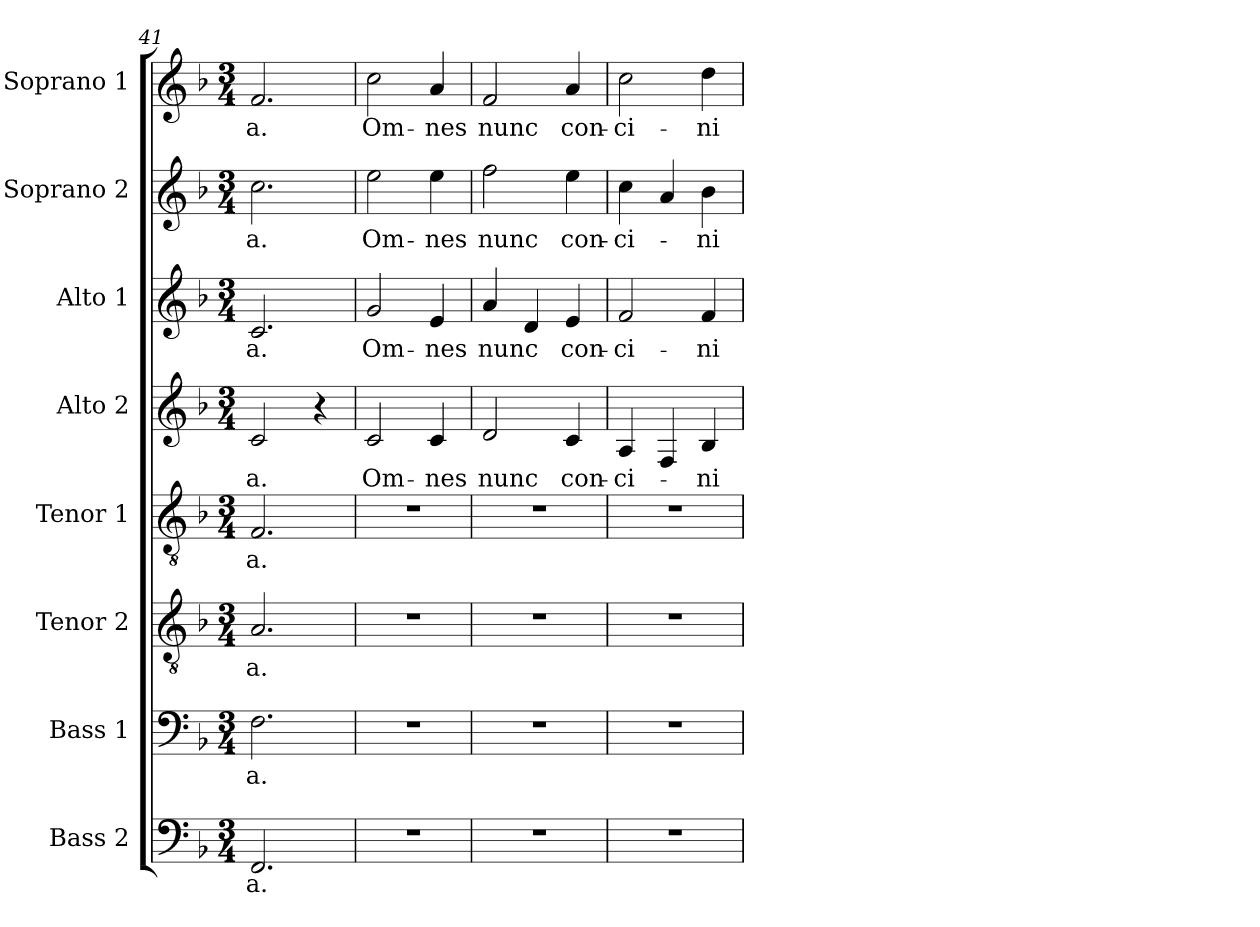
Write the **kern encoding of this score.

**kern	**text	**kern	**text	**kern	**text	**kern	**text	**kern	**text	**kern	**text	**kern	**text	**kern	**text
*part8	*part8	*part7	*part7	*part6	*part6	*part5	*part5	*part4	*part4	*part3	*part3	*part2	*part2	*part1	*part1
*staff8	*staff8	*staff7	*staff7	*staff6	*staff6	*staff5	*staff5	*staff4	*staff4	*staff3	*staff3	*staff2	*staff2	*staff1	*staff1
*I"Bass 2	*	*I"Bass 1	*	*I"Tenor 2	*	*I"Tenor 1	*	*I"Alto 2	*	*I"Alto 1	*	*I"Soprano 2	*	*I"Soprano 1	*
*I'B2	*	*I'B1	*	*I'T2	*	*I'T1	*	*I'A2	*	*I'A1	*	*I'S2	*	*I'S1	*
*clefF4	*	*clefF4	*	*clefGv2	*	*clefGv2	*	*clefG2	*	*clefG2	*	*clefG2	*	*clefG2	*
*	*	*	*	*ITrd7c12	*	*ITrd7c12	*	*	*	*	*	*	*	*	*
*k[b-]	*	*k[b-]	*	*k[b-]	*	*k[b-]	*	*k[b-]	*	*k[b-]	*	*k[b-]	*	*k[b-]	*
*F:	*	*F:	*	*F:	*	*F:	*	*F:	*	*F:	*	*F:	*	*F:	*
*M3/4	*	*M3/4	*	*M3/4	*	*M3/4	*	*M3/4	*	*M3/4	*	*M3/4	*	*M3/4	*
=41	=41	=41	=41	=41	=41	=41	=41	=41	=41	=41	=41	=41	=41	=41	=41
!	!LO:LY:b:color=#000000	!	!	!	!	!	!	!	!	!	!	!	!	!	!
!	!	!	!LO:LY:b:color=#000000	!	!	!	!	!	!	!	!	!	!	!	!
!	!	!	!	!	!LO:LY:b:color=#000000	!	!	!	!	!	!	!	!	!	!
!	!	!	!	!	!	!	!LO:LY:b:color=#000000	!	!	!	!	!	!	!	!
!	!	!	!	!	!	!	!	!	!LO:LY:b:color=#000000	!	!	!	!	!	!
!	!	!	!	!	!	!	!	!	!	!	!LO:LY:b:color=#000000	!	!	!	!
!	!	!	!	!	!	!	!	!	!	!	!	!	!LO:LY:b:color=#000000	!	!
!	!	!	!	!	!	!	!	!	!	!	!	!	!	!	!LO:LY:b:color=#000000
2.FFi/	-a.	2.Fi\	-a.	2.AAi/	-a.	2.FFi/	-a.	2ci/	-a.	2.ci/	-a.	2.cci\	-a.	2.fi/	-a.
.	.	.	.	.	.	.	.	4r	.	.	.	.	.	.	.
=42	=42	=42	=42	=42	=42	=42	=42	=42	=42	=42	=42	=42	=42	=42	=42
!LO:N:vis=1	!	!LO:N:vis=1	!	!LO:N:vis=1	!	!LO:N:vis=1	!	!	!	!	!	!	!	!	!
!	!	!	!	!	!	!	!	!	!LO:LY:b:color=#000000	!	!	!	!	!	!
!	!	!	!	!	!	!	!	!	!	!	!LO:LY:b:color=#000000	!	!	!	!
!	!	!	!	!	!	!	!	!	!	!	!	!	!LO:LY:b:color=#000000	!	!
!	!	!	!	!	!	!	!	!	!	!	!	!	!	!	!LO:LY:b:color=#000000
2.r	.	2.r	.	2.r	.	2.r	.	2ci/	Om-	2gi/	Om-	2eei\	Om-	2cci\	Om-
!	!	!	!	!	!	!	!	!	!LO:LY:b:color=#000000	!	!	!	!	!	!
!	!	!	!	!	!	!	!	!	!	!	!LO:LY:b:color=#000000	!	!	!	!
!	!	!	!	!	!	!	!	!	!	!	!	!	!LO:LY:b:color=#000000	!	!
!	!	!	!	!	!	!	!	!	!	!	!	!	!	!	!LO:LY:b:color=#000000
.	.	.	.	.	.	.	.	4ci/	-nes	4ei/	-nes	4eei\	-nes	4ai/	-nes
=43	=43	=43	=43	=43	=43	=43	=43	=43	=43	=43	=43	=43	=43	=43	=43
!LO:N:vis=1	!	!LO:N:vis=1	!	!LO:N:vis=1	!	!LO:N:vis=1	!	!	!	!	!	!	!	!	!
!	!	!	!	!	!	!	!	!	!LO:LY:b:color=#000000	!	!	!	!	!	!
!	!	!	!	!	!	!	!	!	!	!	!LO:LY:b:color=#000000	!	!	!	!
!	!	!	!	!	!	!	!	!	!	!	!	!	!LO:LY:b:color=#000000	!	!
!	!	!	!	!	!	!	!	!	!	!	!	!	!	!	!LO:LY:b:color=#000000
2.r	.	2.r	.	2.r	.	2.r	.	2di/	nunc	4ai/	nunc	2ffi\	nunc	2fi/	nunc
.	.	.	.	.	.	.	.	.	.	4di/	.	.	.	.	.
!	!	!	!	!	!	!	!	!	!LO:LY:b:color=#000000	!	!	!	!	!	!
!	!	!	!	!	!	!	!	!	!	!	!LO:LY:b:color=#000000	!	!	!	!
!	!	!	!	!	!	!	!	!	!	!	!	!	!LO:LY:b:color=#000000	!	!
!	!	!	!	!	!	!	!	!	!	!	!	!	!	!	!LO:LY:b:color=#000000
.	.	.	.	.	.	.	.	4ci/	con-	4ei/	con-	4eei\	con-	4ai/	con-
!!LO:LB:g=z
=44	=44	=44	=44	=44	=44	=44	=44	=44	=44	=44	=44	=44	=44	=44	=44
!LO:N:vis=1	!	!LO:N:vis=1	!	!LO:N:vis=1	!	!LO:N:vis=1	!	!	!	!	!	!	!	!	!
!	!	!	!	!	!	!	!	!	!LO:LY:b:color=#000000	!	!	!	!	!	!
!	!	!	!	!	!	!	!	!	!	!	!LO:LY:b:color=#000000	!	!	!	!
!	!	!	!	!	!	!	!	!	!	!	!	!	!LO:LY:b:color=#000000	!	!
!	!	!	!	!	!	!	!	!	!	!	!	!	!	!	!LO:LY:b:color=#000000
2.r	.	2.r	.	2.r	.	2.r	.	4Ai/	-ci-	2fi/	-ci-	4cci\	-ci-	2cci\	-ci-
.	.	.	.	.	.	.	.	4Fi/	.	.	.	4ai/	.	.	.
!	!	!	!	!	!	!	!	!	!LO:LY:b:color=#000000	!	!	!	!	!	!
!	!	!	!	!	!	!	!	!	!	!	!LO:LY:b:color=#000000	!	!	!	!
!	!	!	!	!	!	!	!	!	!	!	!	!	!LO:LY:b:color=#000000	!	!
!	!	!	!	!	!	!	!	!	!	!	!	!	!	!	!LO:LY:b:color=#000000
.	.	.	.	.	.	.	.	4B-i/	-ni-	4fi/	-ni-	4b-i\	-ni-	4ddi\	-ni-
=	=	=	=	=	=	=	=	=	=	=	=	=	=	=	=
*-	*-	*-	*-	*-	*-	*-	*-	*-	*-	*-	*-	*-	*-	*-	*-
